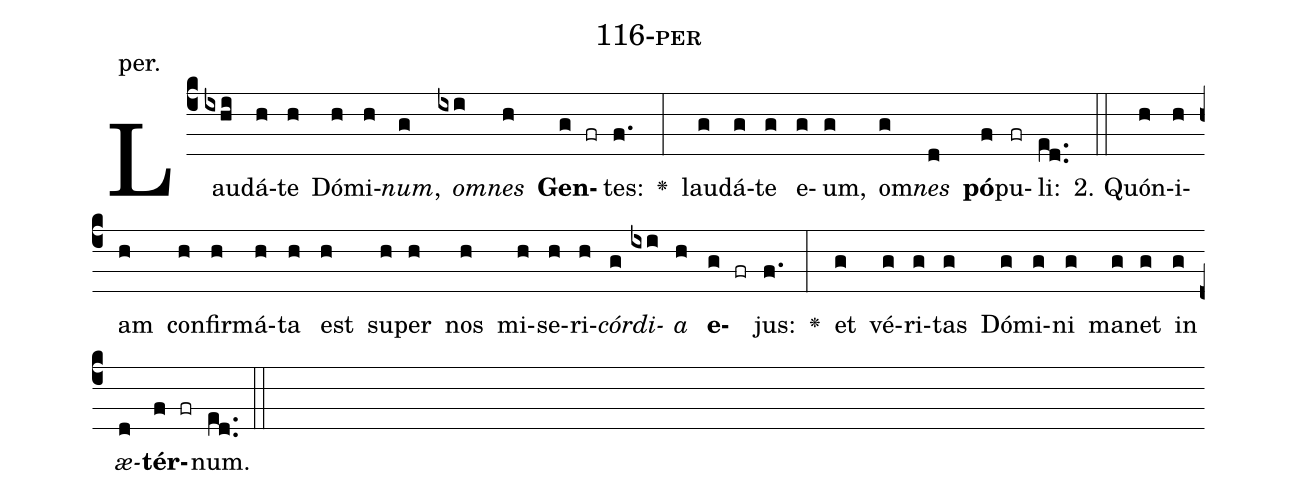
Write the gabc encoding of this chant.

name: 116-per;
annotation: per.;
%%
(c4)Lau(ixhi)dá(h)te(h) Dó(h)mi(h)<i>num</i>,(g) <i>om</i>(ixi)<i>nes</i>(h) <b>Gen</b>(g fr)tes:(f.) <v>\greheightstar</v>(:) lau(g)dá(g)te(g) e(g)um,(g) om(g)<i>nes</i>(d) <b>pó</b>(f)pu(fr)li:(ed..) (::)
2. Quón(h)i(h)am(h) con(h)fir(h)má(h)ta(h) est(h) su(h)per(h) nos(h) mi(h)se(h)ri(h)<i>cór</i>(g)<i>di</i>(ixi)<i>a</i>(h) <b>e</b>(g fr)jus:(f.) <v>\greheightstar</v>(:) et(g) vé(g)ri(g)tas(g) Dó(g)mi(g)ni(g) ma(g)net(g) in(g) <i>æ</i>(d)<b>tér</b>(f fr)num.(ed..) (::)
